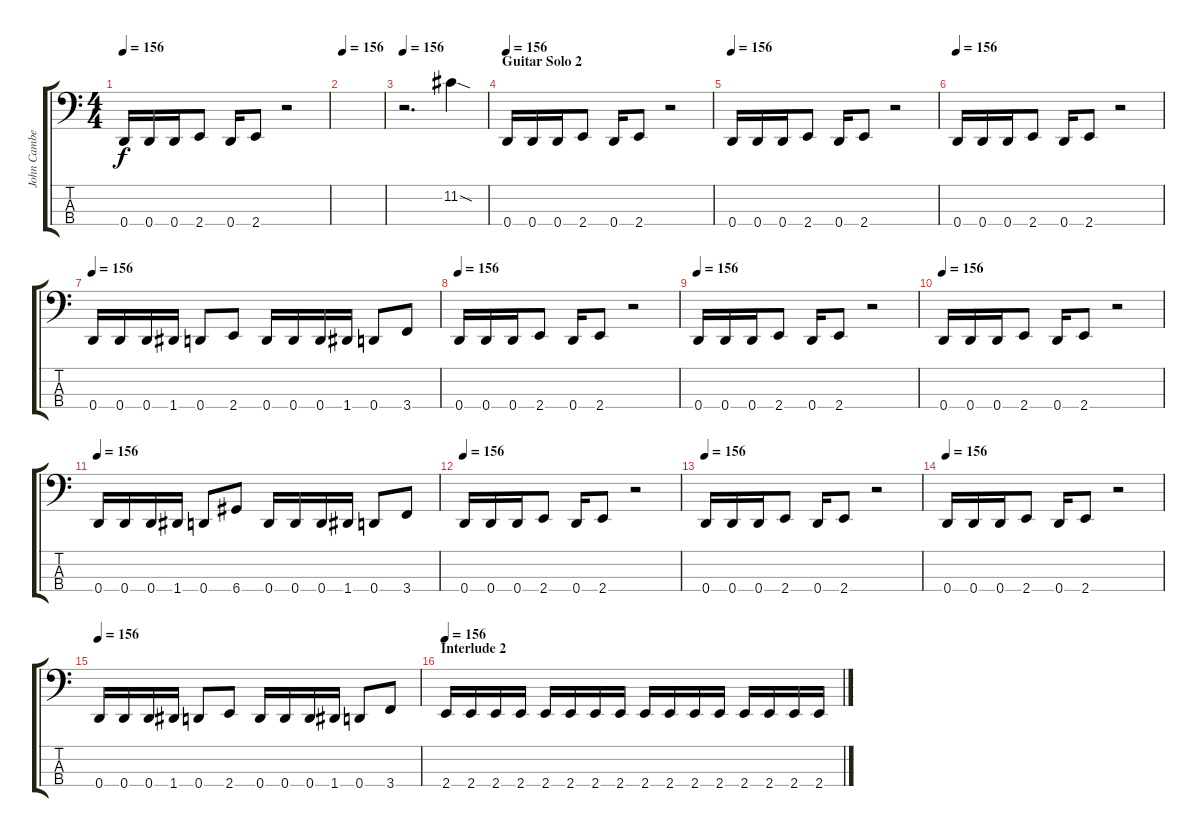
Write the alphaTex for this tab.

\track ("John Cambell" "John Cambe") {instrument electricbassfinger}
\staff {score tabs}
\tuning (G2 D2 A1 D1) {hide}
\ts (4 4)
\tempo 156
\clef f4
\ks c
0.4.16{dy f} 0.4.16 0.4.16 2.4.8 0.4.16 2.4.8 r.2 |
\tempo 156
|
\tempo 156
r.2{d} 11.2{sod}.4 |
\section ("" "Guitar Solo 2")
\tempo 156
0.4.16 0.4.16 0.4.16 2.4.8 0.4.16 2.4.8 r.2 |
\tempo 156
0.4.16 0.4.16 0.4.16 2.4.8 0.4.16 2.4.8 r.2 |
\tempo 156
0.4.16 0.4.16 0.4.16 2.4.8 0.4.16 2.4.8 r.2 |
\tempo 156
0.4.16 0.4.16 0.4.16 1.4.16 0.4.8 2.4.8 0.4.16 0.4.16 0.4.16 1.4.16 0.4.8 3.4.8 |
\tempo 156
0.4.16 0.4.16 0.4.16 2.4.8 0.4.16 2.4.8 r.2 |
\tempo 156
0.4.16 0.4.16 0.4.16 2.4.8 0.4.16 2.4.8 r.2 |
\tempo 156
0.4.16 0.4.16 0.4.16 2.4.8 0.4.16 2.4.8 r.2 |
\tempo 156
0.4.16 0.4.16 0.4.16 1.4.16 0.4.8 6.4.8 0.4.16 0.4.16 0.4.16 1.4.16 0.4.8 3.4.8 |
\tempo 156
0.4.16 0.4.16 0.4.16 2.4.8 0.4.16 2.4.8 r.2 |
\tempo 156
0.4.16 0.4.16 0.4.16 2.4.8 0.4.16 2.4.8 r.2 |
\tempo 156
0.4.16 0.4.16 0.4.16 2.4.8 0.4.16 2.4.8 r.2 |
\tempo 156
0.4.16 0.4.16 0.4.16 1.4.16 0.4.8 2.4.8 0.4.16 0.4.16 0.4.16 1.4.16 0.4.8 3.4.8 |
\section ("" "Interlude 2")
\tempo 156
2.4.16 2.4.16 2.4.16 2.4.16 2.4.16 2.4.16 2.4.16 2.4.16 2.4.16 2.4.16 2.4.16 2.4.16 2.4.16 2.4.16 2.4.16 2.4.16
